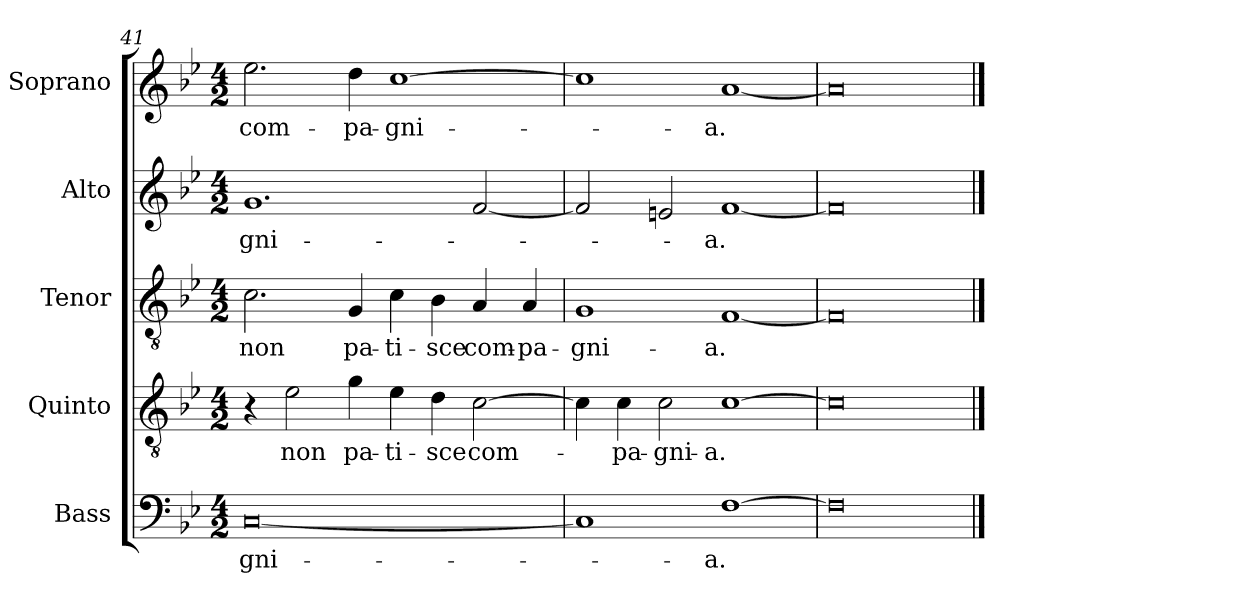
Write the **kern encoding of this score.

**kern	**text	**kern	**text	**kern	**text	**kern	**text	**kern	**text
*part5	*part5	*part4	*part4	*part3	*part3	*part2	*part2	*part1	*part1
*staff5	*staff5	*staff4	*staff4	*staff3	*staff3	*staff2	*staff2	*staff1	*staff1
*I"Bass	*	*I"Quinto	*	*I"Tenor	*	*I"Alto	*	*I"Soprano	*
*I'B	*	*I'Q	*	*I'T	*	*I'A	*	*I'S	*
*clefF4	*	*clefGv2	*	*clefGv2	*	*clefG2	*	*clefG2	*
*k[b-e-]	*	*k[b-e-]	*	*k[b-e-]	*	*k[b-e-]	*	*k[b-e-]	*
*B-:	*	*B-:	*	*B-:	*	*B-:	*	*B-:	*
*M4/2	*	*M4/2	*	*M4/2	*	*M4/2	*	*M4/2	*
=41	=41	=41	=41	=41	=41	=41	=41	=41	=41
!	!LO:LY:b	!	!	!	!LO:LY:b	!	!LO:LY:b	!	!LO:LY:b
[0C	-gni-	4r	.	2.c\	non	1.g	-gni-	2.ee-\	com-
!	!	!	!LO:LY:b	!	!	!	!	!	!
.	.	2e-\	non	.	.	.	.	.	.
!	!	!	!LO:LY:b	!	!LO:LY:b	!	!	!	!LO:LY:b
.	.	4g\	pa-	4G/	pa-	.	.	4dd\	-pa-
!	!	!	!LO:LY:b	!	!LO:LY:b	!	!	!	!LO:LY:b
.	.	4e-\	-ti-	4c\	-ti-	.	.	[1cc	-gni-
!	!	!	!LO:LY:b	!	!LO:LY:b	!	!	!	!
.	.	4d\	-sce	4B-\	-sce	.	.	.	.
!	!	!	!LO:LY:b	!	!LO:LY:b	!	!	!	!
.	.	[2c\	com-	4A/	com-	[2f/	.	.	.
!	!	!	!	!	!LO:LY:b	!	!	!	!
.	.	.	.	4A/	-pa-	.	.	.	.
=42	=42	=42	=42	=42	=42	=42	=42	=42	=42
!	!	!	!	!	!LO:LY:b	!	!	!	!
1C]	.	4c\]	.	1G	-gni-	2f/]	.	1cc]	.
!	!	!	!LO:LY:b	!	!	!	!	!	!
.	.	4c\	-pa-	.	.	.	.	.	.
!	!	!	!LO:LY:b	!	!	!	!	!	!
.	.	2c\	-gni-	.	.	2en/	.	.	.
!	!LO:LY:b	!	!LO:LY:b	!	!LO:LY:b	!	!LO:LY:b	!	!LO:LY:b
[1F	-a.	[1c	-a.	[1F	-a.	[1f	-a.	[1a	-a.
=43	=43	=43	=43	=43	=43	=43	=43	=43	=43
0F]	.	0c]	.	0F]	.	0f]	.	0a]	.
==	==	==	==	==	==	==	==	==	==
*-	*-	*-	*-	*-	*-	*-	*-	*-	*-
